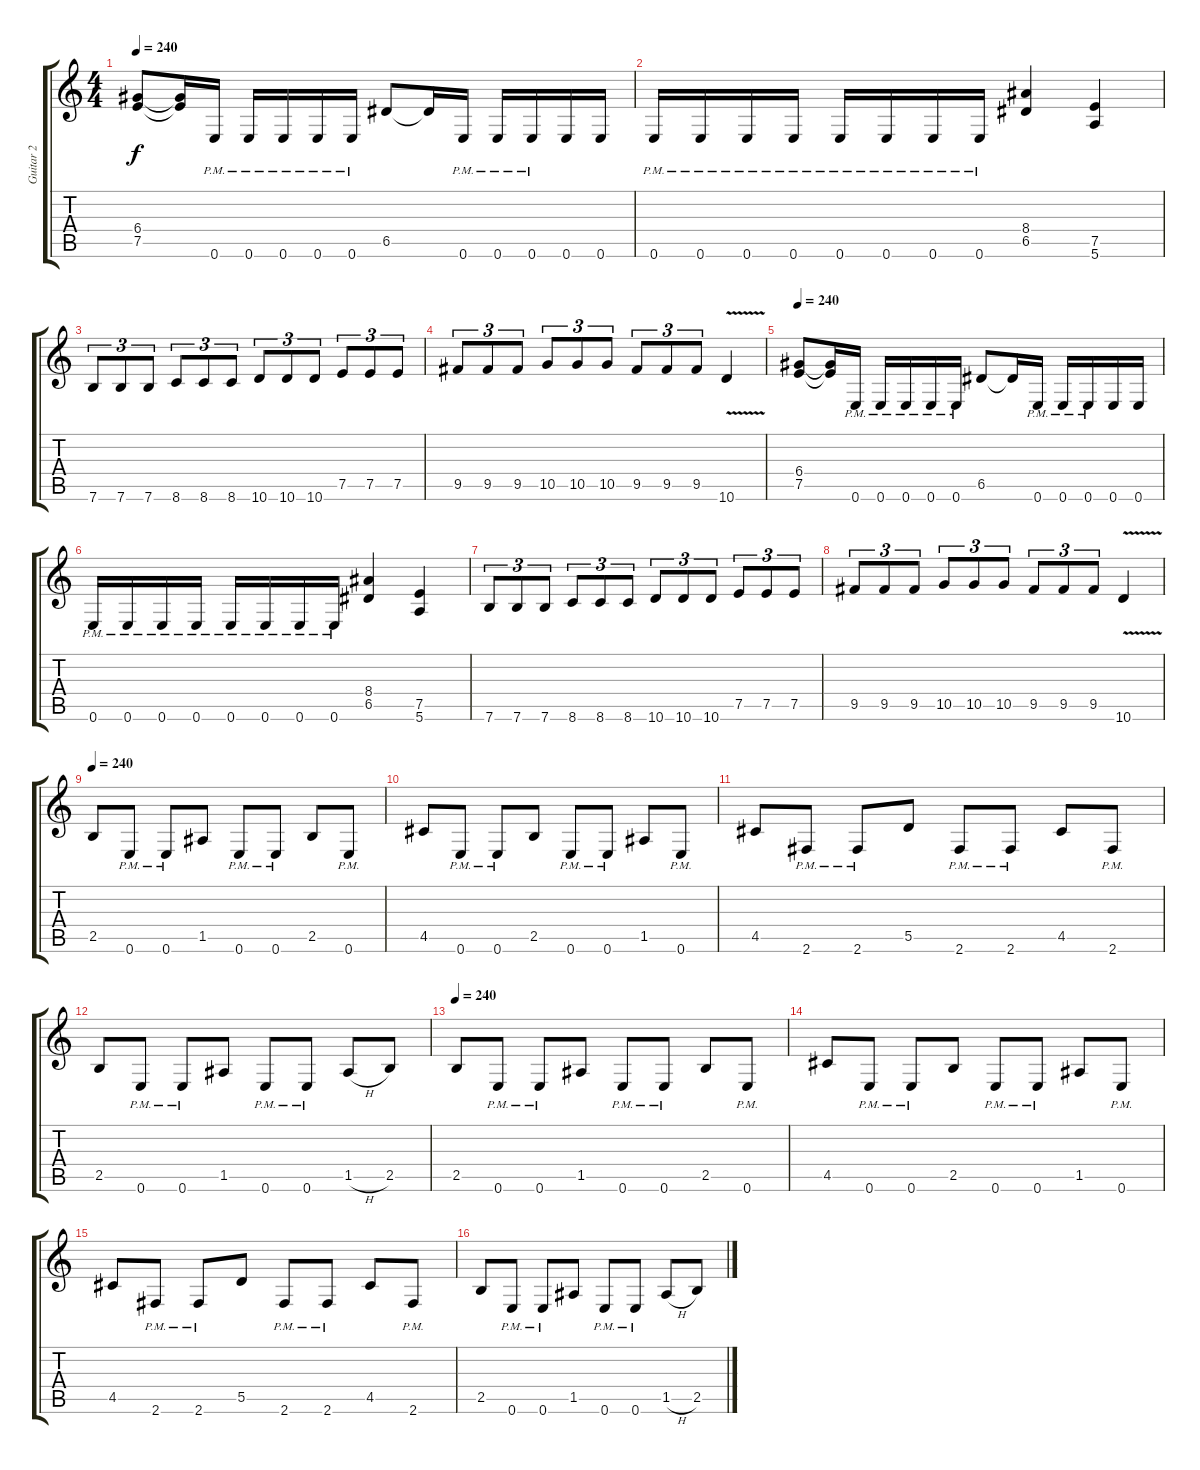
\track ("Guitar 2" "Guitar 2") {instrument distortionguitar}
\staff {score tabs}
\tuning (E4 B3 G3 D3 A2 E2) {hide}
\ts (4 4)
\tempo 240
\clef g2
\ks c
(6.4 7.5).8{dy f} (6.4{t} 7.5{t}).16 0.6{pm}.16 0.6{pm}.16 0.6{pm}.16 0.6{pm}.16 0.6{pm}.16 6.5.8 6.5{t}.16 0.6{pm}.16 0.6{pm}.16 0.6{pm}.16 0.6.16 0.6.16 |
0.6{pm}.16 0.6{pm}.16 0.6{pm}.16 0.6{pm}.16 0.6{pm}.16 0.6{pm}.16 0.6{pm}.16 0.6{pm}.16 (8.4 6.5).4 (7.5 5.6).4 |
7.6.8{tu (3 2)} 7.6.8{tu (3 2)} 7.6.8{tu (3 2)} 8.6.8{tu (3 2)} 8.6.8{tu (3 2)} 8.6.8{tu (3 2)} 10.6.8{tu (3 2)} 10.6.8{tu (3 2)} 10.6.8{tu (3 2)} 7.5.8{tu (3 2)} 7.5.8{tu (3 2)} 7.5.8{tu (3 2)} |
9.5.8{tu (3 2)} 9.5.8{tu (3 2)} 9.5.8{tu (3 2)} 10.5.8{tu (3 2)} 10.5.8{tu (3 2)} 10.5.8{tu (3 2)} 9.5.8{tu (3 2)} 9.5.8{tu (3 2)} 9.5.8{tu (3 2)} 10.6{v}.4 |
\tempo 240
(6.4 7.5).8 (6.4{t} 7.5{t}).16 0.6{pm}.16 0.6{pm}.16 0.6{pm}.16 0.6{pm}.16 0.6{pm}.16 6.5.8 6.5{t}.16 0.6{pm}.16 0.6{pm}.16 0.6{pm}.16 0.6.16 0.6.16 |
0.6{pm}.16 0.6{pm}.16 0.6{pm}.16 0.6{pm}.16 0.6{pm}.16 0.6{pm}.16 0.6{pm}.16 0.6{pm}.16 (8.4 6.5).4 (7.5 5.6).4 |
7.6.8{tu (3 2)} 7.6.8{tu (3 2)} 7.6.8{tu (3 2)} 8.6.8{tu (3 2)} 8.6.8{tu (3 2)} 8.6.8{tu (3 2)} 10.6.8{tu (3 2)} 10.6.8{tu (3 2)} 10.6.8{tu (3 2)} 7.5.8{tu (3 2)} 7.5.8{tu (3 2)} 7.5.8{tu (3 2)} |
9.5.8{tu (3 2)} 9.5.8{tu (3 2)} 9.5.8{tu (3 2)} 10.5.8{tu (3 2)} 10.5.8{tu (3 2)} 10.5.8{tu (3 2)} 9.5.8{tu (3 2)} 9.5.8{tu (3 2)} 9.5.8{tu (3 2)} 10.6{v}.4 |
\tempo 240
2.5.8 0.6{pm}.8 0.6{pm}.8 1.5.8 0.6{pm}.8 0.6{pm}.8 2.5.8 0.6{pm}.8 |
4.5.8 0.6{pm}.8 0.6{pm}.8 2.5.8 0.6{pm}.8 0.6{pm}.8 1.5.8 0.6{pm}.8 |
4.5.8 2.6{pm}.8 2.6{pm}.8 5.5.8 2.6{pm}.8 2.6{pm}.8 4.5.8 2.6{pm}.8 |
2.5.8 0.6{pm}.8 0.6{pm}.8 1.5.8 0.6{pm}.8 0.6{pm}.8 1.5{h}.8 2.5.8 |
\tempo 240
2.5.8 0.6{pm}.8 0.6{pm}.8 1.5.8 0.6{pm}.8 0.6{pm}.8 2.5.8 0.6{pm}.8 |
4.5.8 0.6{pm}.8 0.6{pm}.8 2.5.8 0.6{pm}.8 0.6{pm}.8 1.5.8 0.6{pm}.8 |
4.5.8 2.6{pm}.8 2.6{pm}.8 5.5.8 2.6{pm}.8 2.6{pm}.8 4.5.8 2.6{pm}.8 |
2.5.8 0.6{pm}.8 0.6{pm}.8 1.5.8 0.6{pm}.8 0.6{pm}.8 1.5{h}.8 2.5.8
